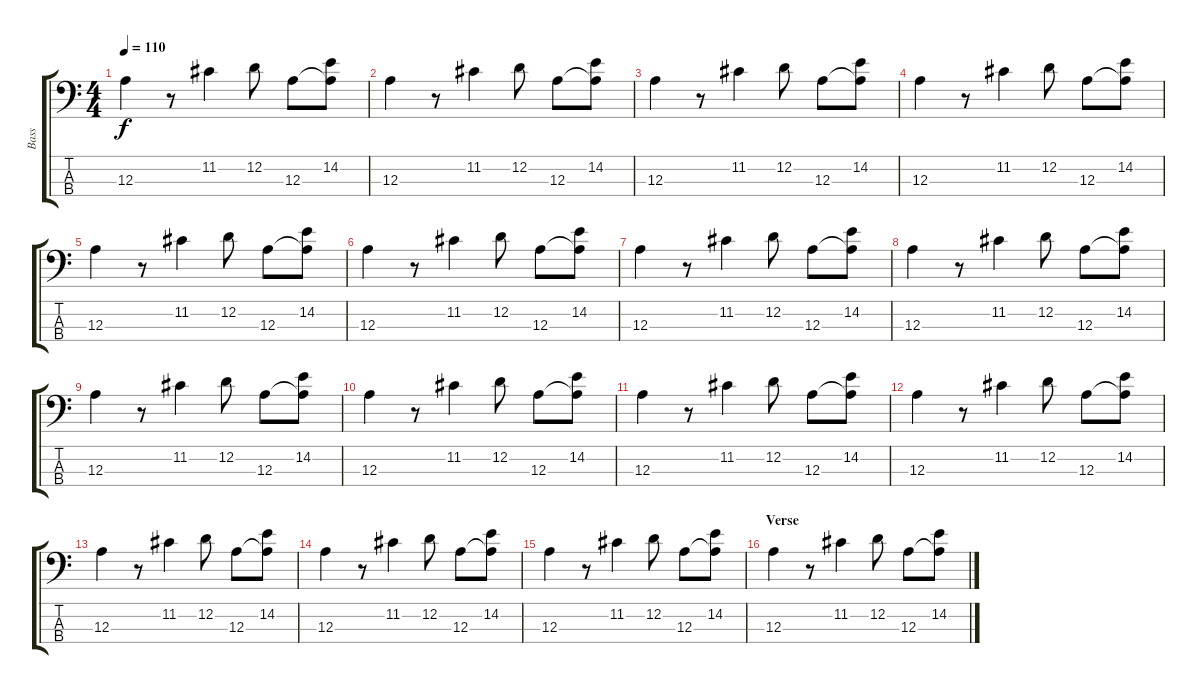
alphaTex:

\track ("Bass" "Bass") {instrument electricbasspick}
\staff {score tabs}
\tuning (G2 D2 A1 E1) {hide}
\ts (4 4)
\tempo 110
\clef f4
\ks c
12.3.4{dy f} r.8 11.2.4 12.2.8 12.3.8 (14.2 12.3{t}).8 |
12.3.4 r.8 11.2.4 12.2.8 12.3.8 (14.2 12.3{t}).8 |
12.3.4 r.8 11.2.4 12.2.8 12.3.8 (14.2 12.3{t}).8 |
12.3.4 r.8 11.2.4 12.2.8 12.3.8 (14.2 12.3{t}).8 |
12.3.4 r.8 11.2.4 12.2.8 12.3.8 (14.2 12.3{t}).8 |
12.3.4 r.8 11.2.4 12.2.8 12.3.8 (14.2 12.3{t}).8 |
12.3.4 r.8 11.2.4 12.2.8 12.3.8 (14.2 12.3{t}).8 |
12.3.4 r.8 11.2.4 12.2.8 12.3.8 (14.2 12.3{t}).8 |
12.3.4 r.8 11.2.4 12.2.8 12.3.8 (14.2 12.3{t}).8 |
12.3.4 r.8 11.2.4 12.2.8 12.3.8 (14.2 12.3{t}).8 |
12.3.4 r.8 11.2.4 12.2.8 12.3.8 (14.2 12.3{t}).8 |
12.3.4 r.8 11.2.4 12.2.8 12.3.8 (14.2 12.3{t}).8 |
12.3.4 r.8 11.2.4 12.2.8 12.3.8 (14.2 12.3{t}).8 |
12.3.4 r.8 11.2.4 12.2.8 12.3.8 (14.2 12.3{t}).8 |
12.3.4 r.8 11.2.4 12.2.8 12.3.8 (14.2 12.3{t}).8 |
\section ("" "Verse")
12.3.4 r.8 11.2.4 12.2.8 12.3.8 (14.2 12.3{t}).8
